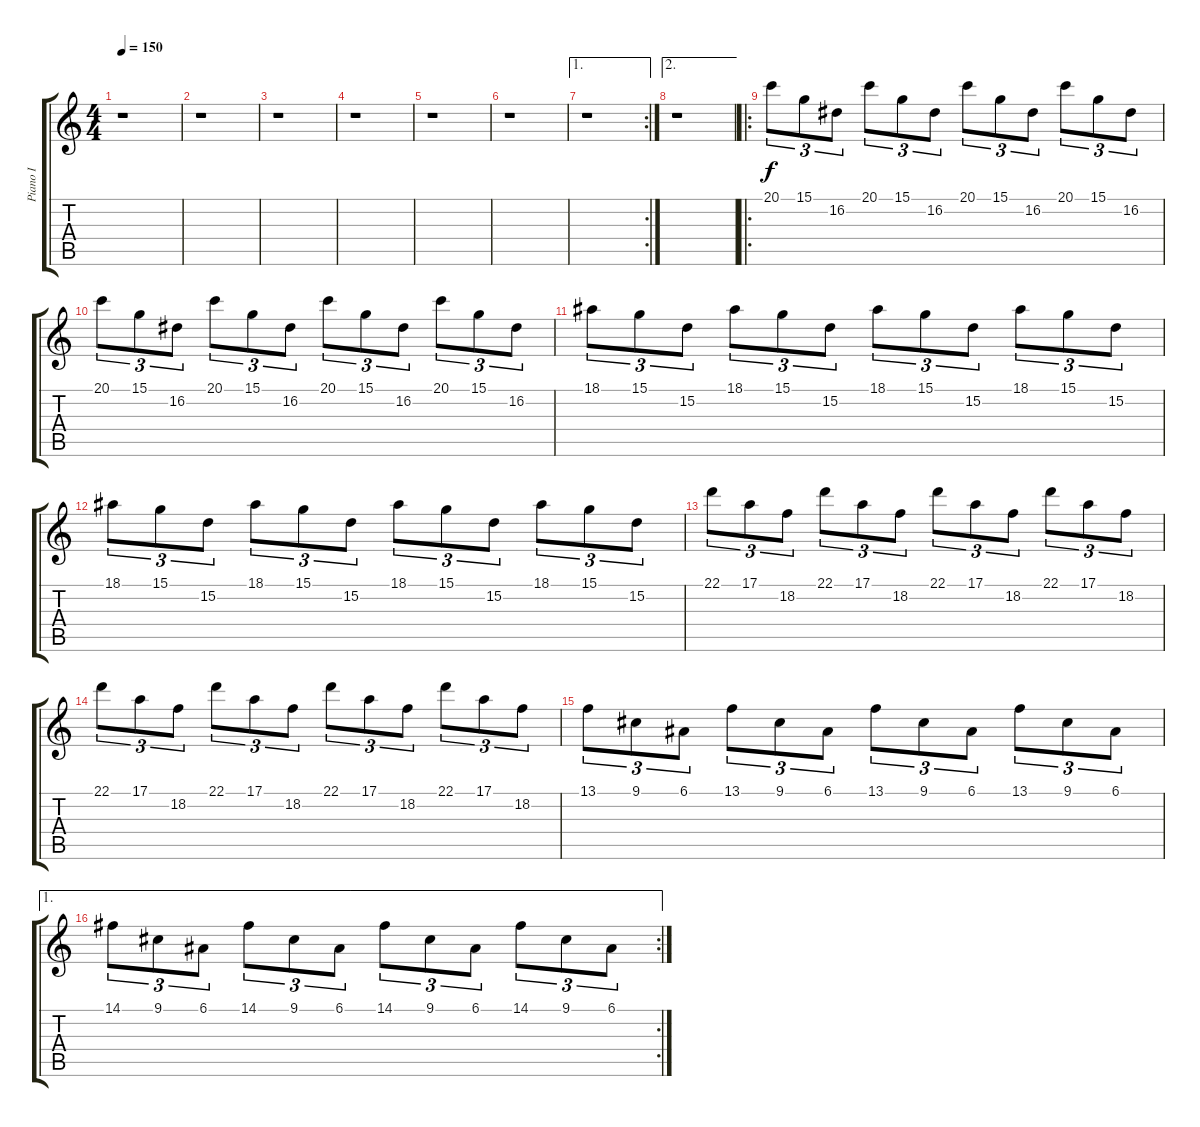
\track ("Piano I" "Piano I") {instrument acousticgrandpiano}
\staff {score tabs}
\tuning (E4 B3 G3 D3 A2 E2) {hide}
\ts (4 4)
\tempo 150
\clef g2
\ks c
r.1{dy f} |
r.1 |
r.1 |
r.1 |
r.1 |
r.1 |
\ae 1
\rc 2
r.1 |
\ae 2
r.1 |
\ro
20.1.8{tu (3 2) volume 16 balance 8} 15.1.8{tu (3 2)} 16.2.8{tu (3 2)} 20.1.8{tu (3 2)} 15.1.8{tu (3 2)} 16.2.8{tu (3 2)} 20.1.8{tu (3 2)} 15.1.8{tu (3 2)} 16.2.8{tu (3 2)} 20.1.8{tu (3 2)} 15.1.8{tu (3 2)} 16.2.8{tu (3 2)} |
20.1.8{tu (3 2)} 15.1.8{tu (3 2)} 16.2.8{tu (3 2)} 20.1.8{tu (3 2)} 15.1.8{tu (3 2)} 16.2.8{tu (3 2)} 20.1.8{tu (3 2)} 15.1.8{tu (3 2)} 16.2.8{tu (3 2)} 20.1.8{tu (3 2)} 15.1.8{tu (3 2)} 16.2.8{tu (3 2)} |
18.1.8{tu (3 2)} 15.1.8{tu (3 2)} 15.2.8{tu (3 2)} 18.1.8{tu (3 2)} 15.1.8{tu (3 2)} 15.2.8{tu (3 2)} 18.1.8{tu (3 2)} 15.1.8{tu (3 2)} 15.2.8{tu (3 2)} 18.1.8{tu (3 2)} 15.1.8{tu (3 2)} 15.2.8{tu (3 2)} |
18.1.8{tu (3 2)} 15.1.8{tu (3 2)} 15.2.8{tu (3 2)} 18.1.8{tu (3 2)} 15.1.8{tu (3 2)} 15.2.8{tu (3 2)} 18.1.8{tu (3 2)} 15.1.8{tu (3 2)} 15.2.8{tu (3 2)} 18.1.8{tu (3 2)} 15.1.8{tu (3 2)} 15.2.8{tu (3 2)} |
22.1.8{tu (3 2)} 17.1.8{tu (3 2)} 18.2.8{tu (3 2)} 22.1.8{tu (3 2)} 17.1.8{tu (3 2)} 18.2.8{tu (3 2)} 22.1.8{tu (3 2)} 17.1.8{tu (3 2)} 18.2.8{tu (3 2)} 22.1.8{tu (3 2)} 17.1.8{tu (3 2)} 18.2.8{tu (3 2)} |
22.1.8{tu (3 2)} 17.1.8{tu (3 2)} 18.2.8{tu (3 2)} 22.1.8{tu (3 2)} 17.1.8{tu (3 2)} 18.2.8{tu (3 2)} 22.1.8{tu (3 2)} 17.1.8{tu (3 2)} 18.2.8{tu (3 2)} 22.1.8{tu (3 2)} 17.1.8{tu (3 2)} 18.2.8{tu (3 2)} |
13.1.8{tu (3 2)} 9.1.8{tu (3 2)} 6.1.8{tu (3 2)} 13.1.8{tu (3 2)} 9.1.8{tu (3 2)} 6.1.8{tu (3 2)} 13.1.8{tu (3 2)} 9.1.8{tu (3 2)} 6.1.8{tu (3 2)} 13.1.8{tu (3 2)} 9.1.8{tu (3 2)} 6.1.8{tu (3 2)} |
\ae 1
\rc 2
14.1.8{tu (3 2)} 9.1.8{tu (3 2)} 6.1.8{tu (3 2)} 14.1.8{tu (3 2)} 9.1.8{tu (3 2)} 6.1.8{tu (3 2)} 14.1.8{tu (3 2)} 9.1.8{tu (3 2)} 6.1.8{tu (3 2)} 14.1.8{tu (3 2)} 9.1.8{tu (3 2)} 6.1.8{tu (3 2)}
